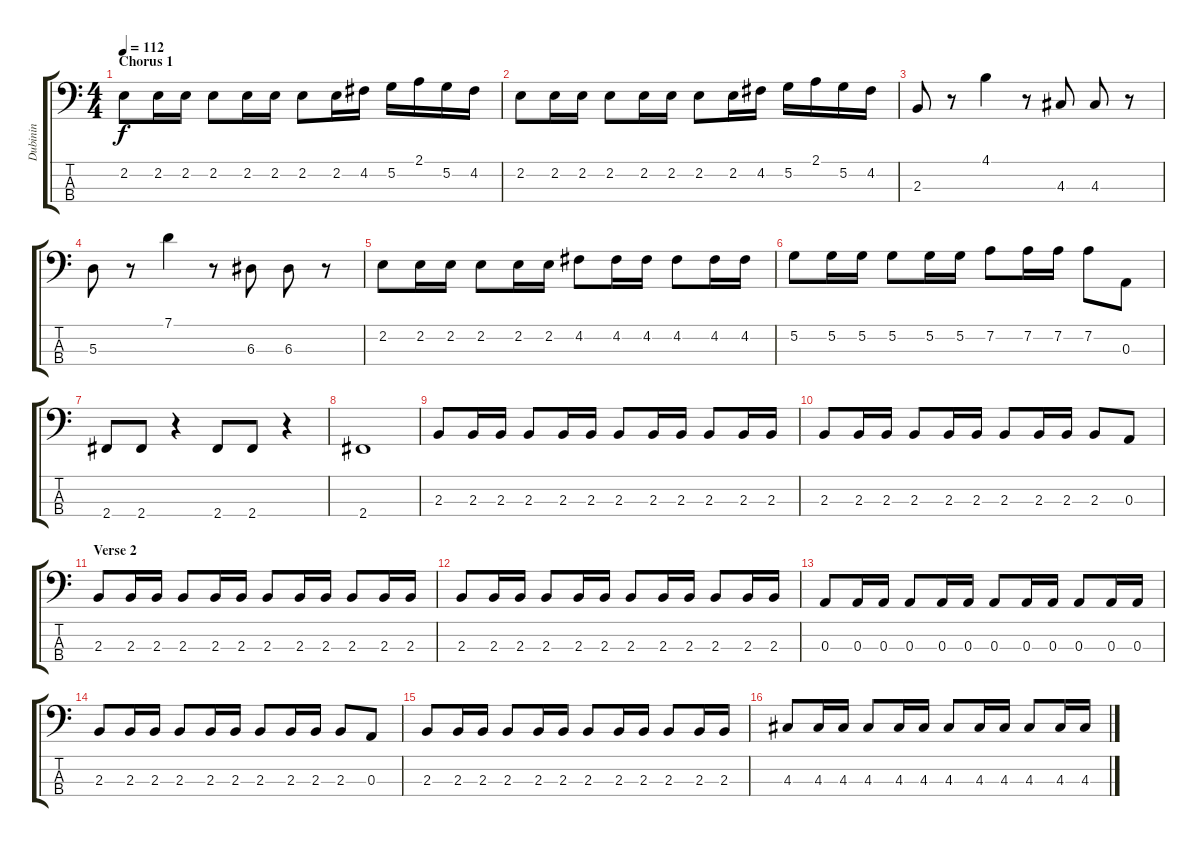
\track ("Dubinin" "Dubinin") {instrument electricbassfinger}
\staff {score tabs}
\tuning (G2 D2 A1 E1) {hide}
\ts (4 4)
\section ("" "Chorus 1")
\tempo 112
\clef f4
\ks c
2.2.8{dy f} 2.2.16 2.2.16 2.2.8 2.2.16 2.2.16 2.2.8 2.2.16 4.2.16 5.2.16 2.1.16 5.2.16 4.2.16 |
2.2.8 2.2.16 2.2.16 2.2.8 2.2.16 2.2.16 2.2.8 2.2.16 4.2.16 5.2.16 2.1.16 5.2.16 4.2.16 |
2.3.8 r.8 4.1.4 r.8 4.3.8 4.3.8 r.8 |
5.3.8 r.8 7.1.4 r.8 6.3.8 6.3.8 r.8 |
2.2.8 2.2.16 2.2.16 2.2.8 2.2.16 2.2.16 4.2.8 4.2.16 4.2.16 4.2.8 4.2.16 4.2.16 |
5.2.8 5.2.16 5.2.16 5.2.8 5.2.16 5.2.16 7.2.8 7.2.16 7.2.16 7.2.8 0.3.8 |
2.4.8 2.4.8 r.4 2.4.8 2.4.8 r.4 |
2.4.1 |
2.3.8 2.3.16 2.3.16 2.3.8 2.3.16 2.3.16 2.3.8 2.3.16 2.3.16 2.3.8 2.3.16 2.3.16 |
2.3.8 2.3.16 2.3.16 2.3.8 2.3.16 2.3.16 2.3.8 2.3.16 2.3.16 2.3.8 0.3.8 |
\section ("" "Verse 2")
2.3.8 2.3.16 2.3.16 2.3.8 2.3.16 2.3.16 2.3.8 2.3.16 2.3.16 2.3.8 2.3.16 2.3.16 |
2.3.8 2.3.16 2.3.16 2.3.8 2.3.16 2.3.16 2.3.8 2.3.16 2.3.16 2.3.8 2.3.16 2.3.16 |
0.3.8 0.3.16 0.3.16 0.3.8 0.3.16 0.3.16 0.3.8 0.3.16 0.3.16 0.3.8 0.3.16 0.3.16 |
2.3.8 2.3.16 2.3.16 2.3.8 2.3.16 2.3.16 2.3.8 2.3.16 2.3.16 2.3.8 0.3.8 |
2.3.8 2.3.16 2.3.16 2.3.8 2.3.16 2.3.16 2.3.8 2.3.16 2.3.16 2.3.8 2.3.16 2.3.16 |
4.3.8 4.3.16 4.3.16 4.3.8 4.3.16 4.3.16 4.3.8 4.3.16 4.3.16 4.3.8 4.3.16 4.3.16
